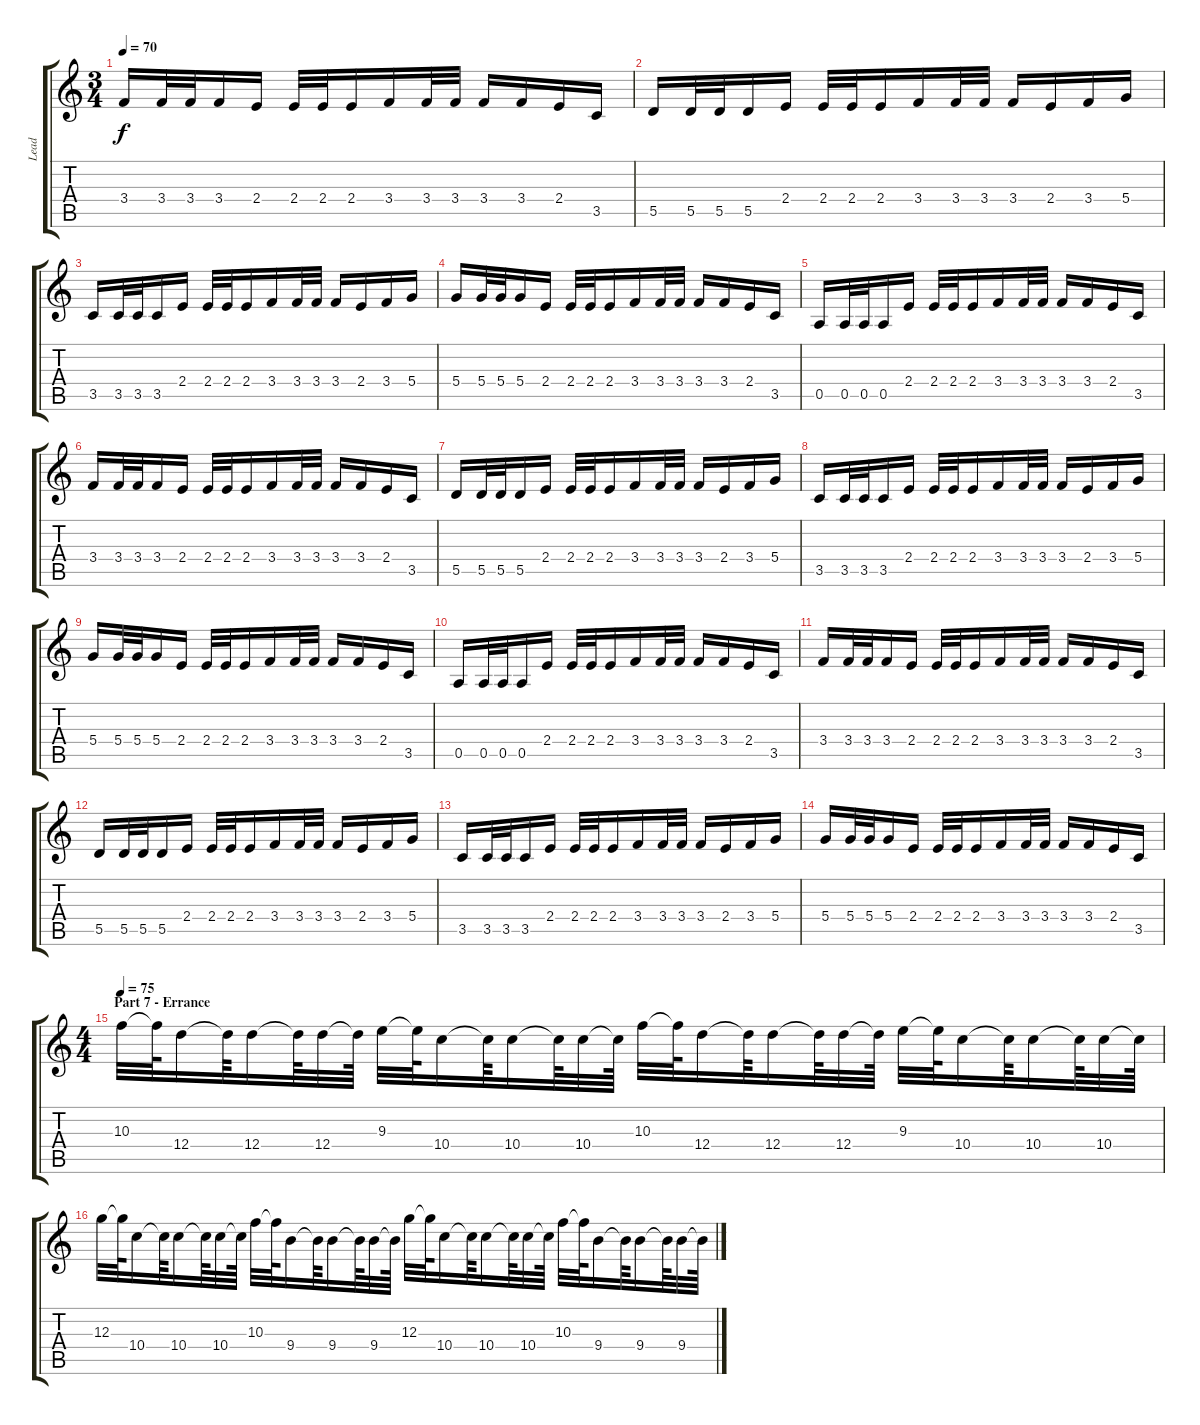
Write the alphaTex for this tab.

\track ("Lead" "Lead") {instrument distortionguitar}
\staff {score tabs}
\tuning (E4 B3 G3 D3 A2 E2) {hide}
\ts (3 4)
\tempo 70
\clef g2
\ks c
3.4.16{dy f} 3.4.32 3.4.32 3.4.16 2.4.16 2.4.32 2.4.32 2.4.16 3.4.16 3.4.32 3.4.32 3.4.16 3.4.16 2.4.16 3.5.16 |
5.5.16 5.5.32 5.5.32 5.5.16 2.4.16 2.4.32 2.4.32 2.4.16 3.4.16 3.4.32 3.4.32 3.4.16 2.4.16 3.4.16 5.4.16 |
3.5.16 3.5.32 3.5.32 3.5.16 2.4.16 2.4.32 2.4.32 2.4.16 3.4.16 3.4.32 3.4.32 3.4.16 2.4.16 3.4.16 5.4.16 |
5.4.16 5.4.32 5.4.32 5.4.16 2.4.16 2.4.32 2.4.32 2.4.16 3.4.16 3.4.32 3.4.32 3.4.16 3.4.16 2.4.16 3.5.16 |
0.5.16 0.5.32 0.5.32 0.5.16 2.4.16 2.4.32 2.4.32 2.4.16 3.4.16 3.4.32 3.4.32 3.4.16 3.4.16 2.4.16 3.5.16 |
3.4.16 3.4.32 3.4.32 3.4.16 2.4.16 2.4.32 2.4.32 2.4.16 3.4.16 3.4.32 3.4.32 3.4.16 3.4.16 2.4.16 3.5.16 |
5.5.16 5.5.32 5.5.32 5.5.16 2.4.16 2.4.32 2.4.32 2.4.16 3.4.16 3.4.32 3.4.32 3.4.16 2.4.16 3.4.16 5.4.16 |
3.5.16 3.5.32 3.5.32 3.5.16 2.4.16 2.4.32 2.4.32 2.4.16 3.4.16 3.4.32 3.4.32 3.4.16 2.4.16 3.4.16 5.4.16 |
5.4.16 5.4.32 5.4.32 5.4.16 2.4.16 2.4.32 2.4.32 2.4.16 3.4.16 3.4.32 3.4.32 3.4.16 3.4.16 2.4.16 3.5.16 |
0.5.16 0.5.32 0.5.32 0.5.16 2.4.16 2.4.32 2.4.32 2.4.16 3.4.16 3.4.32 3.4.32 3.4.16 3.4.16 2.4.16 3.5.16 |
3.4.16 3.4.32 3.4.32 3.4.16 2.4.16 2.4.32 2.4.32 2.4.16 3.4.16 3.4.32 3.4.32 3.4.16 3.4.16 2.4.16 3.5.16 |
5.5.16 5.5.32 5.5.32 5.5.16 2.4.16 2.4.32 2.4.32 2.4.16 3.4.16 3.4.32 3.4.32 3.4.16 2.4.16 3.4.16 5.4.16 |
3.5.16 3.5.32 3.5.32 3.5.16 2.4.16 2.4.32 2.4.32 2.4.16 3.4.16 3.4.32 3.4.32 3.4.16 2.4.16 3.4.16 5.4.16 |
5.4.16 5.4.32 5.4.32 5.4.16 2.4.16 2.4.32 2.4.32 2.4.16 3.4.16 3.4.32 3.4.32 3.4.16 3.4.16 2.4.16 3.5.16 |
\ts (4 4)
\section ("" "Part 7 - Errance")
\tempo 75
10.3.32{volume 12} 10.3{t}.64 12.4.16 12.4{t}.64 12.4.16 12.4{t}.64 12.4.32 12.4{t}.64 9.3.32 9.3{t}.64 10.4.16 10.4{t}.64 10.4.16 10.4{t}.64 10.4.32 10.4{t}.64 10.3.32 10.3{t}.64 12.4.16 12.4{t}.64 12.4.16 12.4{t}.64 12.4.32 12.4{t}.64 9.3.32 9.3{t}.64 10.4.16 10.4{t}.64 10.4.16 10.4{t}.64 10.4.32 10.4{t}.64 |
12.3.32 12.3{t}.64 10.4.16 10.4{t}.64 10.4.16 10.4{t}.64 10.4.32 10.4{t}.64 10.3.32 10.3{t}.64 9.4.16 9.4{t}.64 9.4.16 9.4{t}.64 9.4.32 9.4{t}.64 12.3.32 12.3{t}.64 10.4.16 10.4{t}.64 10.4.16 10.4{t}.64 10.4.32 10.4{t}.64 10.3.32 10.3{t}.64 9.4.16 9.4{t}.64 9.4.16 9.4{t}.64 9.4.32 9.4{t}.64
